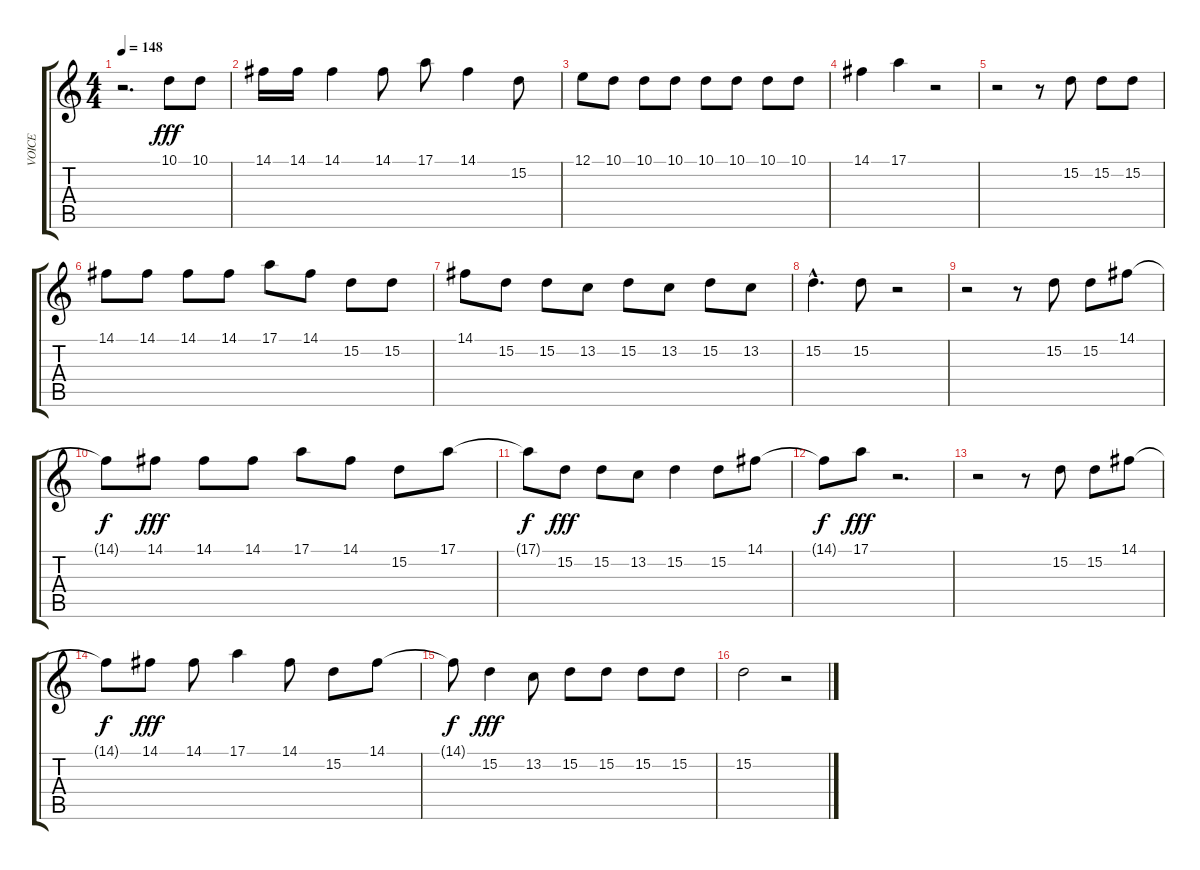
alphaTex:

\track ("VOICE" "VOICE") {instrument synthbrass1}
\staff {score tabs}
\tuning (E4 B3 G3 D3 A2 E2) {hide}
\ts (4 4)
\tempo 148
\clef g2
\ks c
r.2{d dy fff} 10.1.8{volume 16 instrument synthbrass1} 10.1.8 |
14.1.16 14.1.16 14.1.4 14.1.8 17.1.8 14.1.4 15.2.8 |
12.1.8 10.1.8 10.1.8 10.1.8 10.1.8 10.1.8 10.1.8 10.1.8 |
14.1.4 17.1.4 r.2 |
r.2 r.8 15.2.8 15.2.8 15.2.8 |
14.1.8 14.1.8 14.1.8 14.1.8 17.1.8 14.1.8 15.2.8 15.2.8 |
14.1.8 15.2.8 15.2.8 13.2.8 15.2.8 13.2.8 15.2.8 13.2.8 |
15.2{hac}.4{d} 15.2.8 r.2 |
r.2 r.8 15.2.8 15.2.8 14.1.8 |
14.1{t}.8{dy f} 14.1.8{dy fff} 14.1.8 14.1.8 17.1.8 14.1.8 15.2.8 17.1.8 |
17.1{t}.8{dy f} 15.2.8{dy fff} 15.2.8 13.2.8 15.2.4 15.2.8 14.1.8 |
14.1{t}.8{dy f} 17.1.8{dy fff} r.2{d} |
r.2 r.8 15.2.8 15.2.8 14.1.8 |
14.1{t}.8{dy f} 14.1.8{dy fff} 14.1.8 17.1.4 14.1.8 15.2.8 14.1.8 |
14.1{t}.8{dy f} 15.2.4{dy fff} 13.2.8 15.2.8 15.2.8 15.2.8 15.2.8 |
15.2.2 r.2
